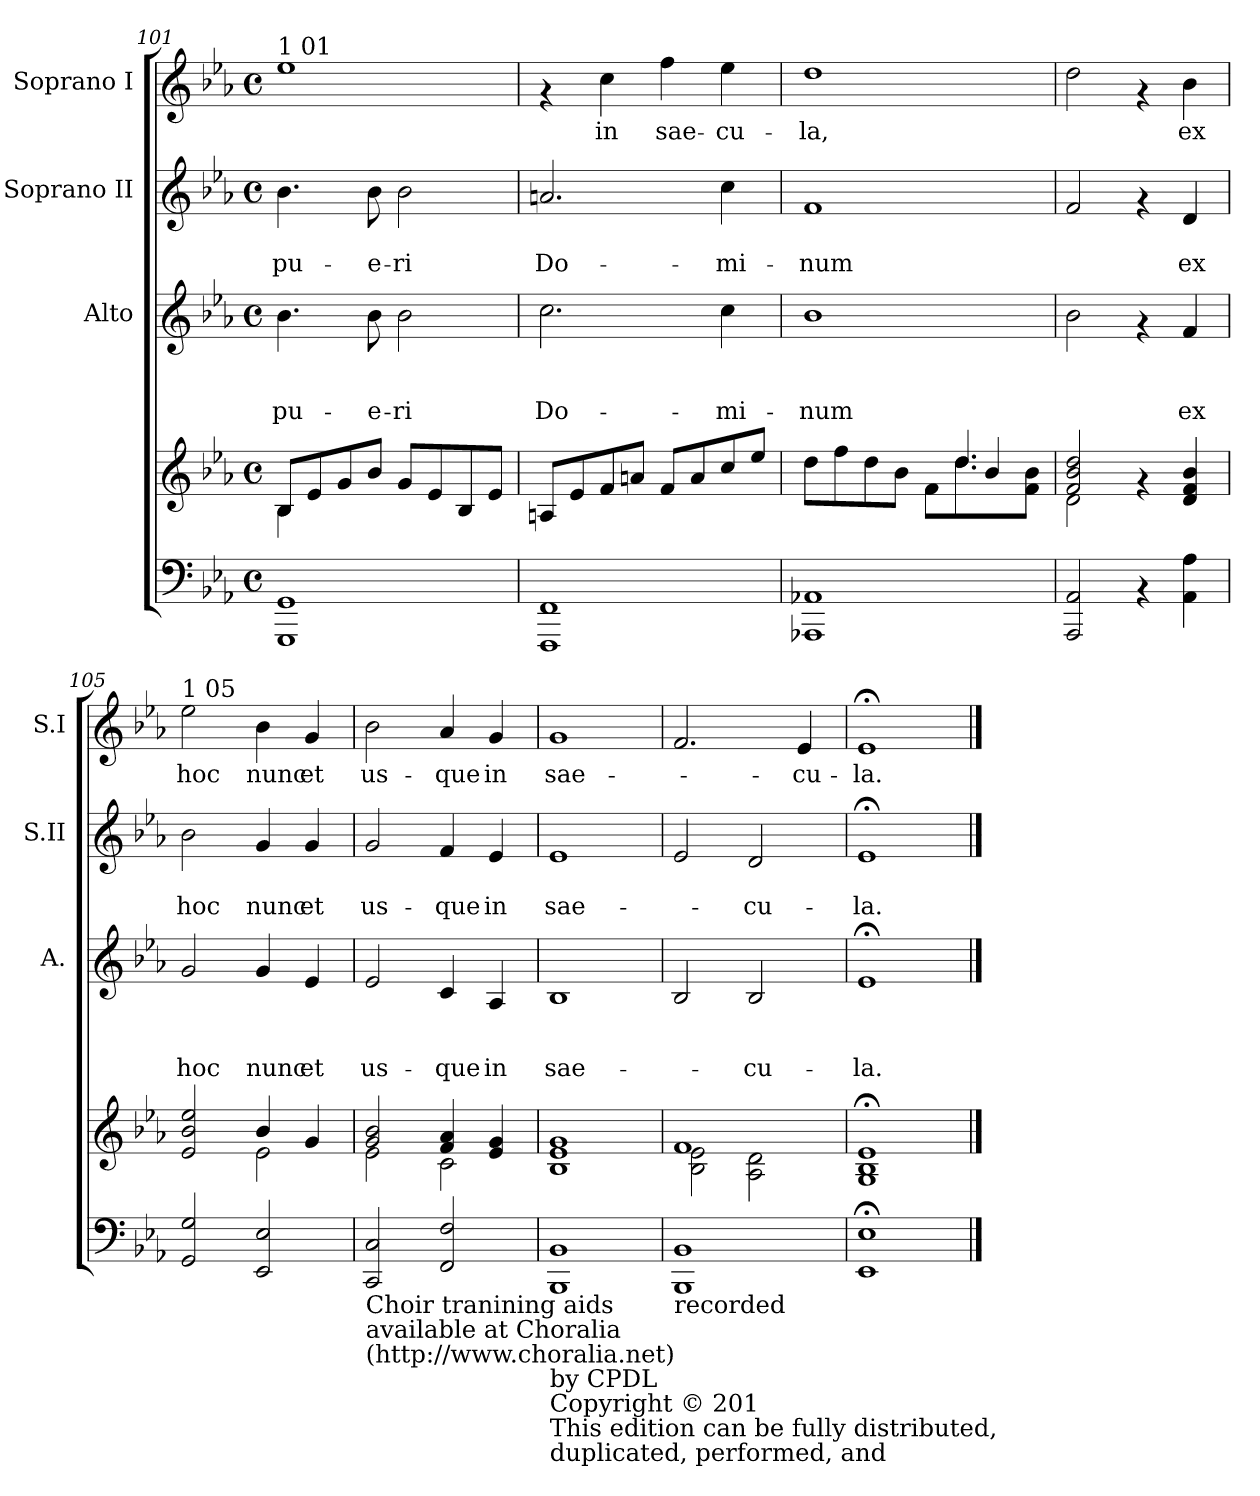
**kern	**kern	**kern	**text	**text	**text	**kern	**text	**text	**kern	**text
*part5	*part4	*part3	*part3	*part3	*part3	*part2	*part2	*part2	*part1	*part1
*staff5	*staff4	*staff3	*staff3	*staff3	*staff3	*staff2	*staff2	*staff2	*staff1	*staff1
*	*	*I"Alto	*	*	*	*I"Soprano II	*	*	*I"Soprano I	*
*	*	*I'A.	*	*	*	*I'S.II	*	*	*I'S.I	*
!!LO:LB:g=z
*clefF4	*clefG2	*clefG2	*	*	*	*clefG2	*	*	*clefG2	*
*k[b-e-a-]	*k[b-e-a-]	*k[b-e-a-]	*	*	*	*k[b-e-a-]	*	*	*k[b-e-a-]	*
*E-:	*E-:	*E-:	*	*	*	*E-:	*	*	*E-:	*
*M4/4	*M4/4	*M4/4	*	*	*	*M4/4	*	*	*M4/4	*
*met(c)	*met(c)	*met(c)	*	*	*	*met(c)	*	*	*met(c)	*
=101	=101	=101	=101	=101	=101	=101	=101	=101	=101	=101
*	*^	*	*	*	*	*	*	*	*	*
!	!	!	!	!	!	!	!	!	!	!LO:TX:a:t=1 01	!
!	!	!	!	!	!	!LO:LY:b	!	!	!LO:LY:b	!	!
1GGG 1GG	8B-/L	4B-\	4.b-\	.	.	pu-	4.b-\	.	pu-	1ee-	.
.	8e-/	.	.	.	.	.	.	.	.	.	.
.	8g/	2.ryy	.	.	.	.	.	.	.	.	.
!	!	!	!	!	!	!LO:LY:b	!	!	!LO:LY:b	!	!
.	8b-/J	.	8b-\	.	.	-e-	8b-\	.	-e-	.	.
!	!	!	!	!	!	!LO:LY:b	!	!	!LO:LY:b	!	!
.	8g/L	.	2b-\	.	.	-ri	2b-\	.	-ri	.	.
.	8e-/	.	.	.	.	.	.	.	.	.	.
.	8B-/	.	.	.	.	.	.	.	.	.	.
.	8e-/J	.	.	.	.	.	.	.	.	.	.
*	*v	*v	*	*	*	*	*	*	*	*	*
=102	=102	=102	=102	=102	=102	=102	=102	=102	=102	=102
!	!	!	!	!	!LO:LY:b	!	!	!LO:LY:b	!	!
1FFF 1FF	8An/L	2.cc\	.	.	Do-	2.an/	.	Do-	4rf	.
.	8e-/	.	.	.	.	.	.	.	.	.
!	!	!	!	!	!	!	!	!	!	!LO:LY:b
.	8f/	.	.	.	.	.	.	.	4cc\	in
.	8an/J	.	.	.	.	.	.	.	.	.
!	!	!	!	!	!	!	!	!	!	!LO:LY:b
.	8f/L	.	.	.	.	.	.	.	4ff\	sae-
.	8a/	.	.	.	.	.	.	.	.	.
!	!	!	!	!	!LO:LY:b	!	!	!LO:LY:b	!	!LO:LY:b
.	8cc/	4cc\	.	.	-mi-	4cc\	.	-mi-	4ee-\	-cu-
.	8ee-/J	.	.	.	.	.	.	.	.	.
=103	=103	=103	=103	=103	=103	=103	=103	=103	=103	=103
*	*^	*	*	*	*	*	*	*	*	*
*	*	*^	*	*	*	*	*	*	*	*	*
!	!	!	!	!	!	!	!LO:LY:b	!	!	!LO:LY:b	!	!LO:LY:b
1AAA-X 1AA-X	8dd\L	2ryy	2.ryy	1b-	.	.	-num	1f	.	-num	1dd	-la,
.	8ff\	.	.	.	.	.	.	.	.	.	.	.
.	8dd\	.	.	.	.	.	.	.	.	.	.	.
.	8b-\J	.	.	.	.	.	.	.	.	.	.	.
.	8f\L	8ryy	.	.	.	.	.	.	.	.	.	.
.	8.dd\	4.dd/	.	.	.	.	.	.	.	.	.	.
.	.	.	4b-/	.	.	.	.	.	.	.	.	.
.	16ryy	.	.	.	.	.	.	.	.	.	.	.
.	8f\ 8b-\J	.	.	.	.	.	.	.	.	.	.	.
*	*	*v	*v	*	*	*	*	*	*	*	*	*
=104	=104	=104	=104	=104	=104	=104	=104	=104	=104	=104	=104
2AAA-/ 2AA-/	2f/ 2b-/ 2dd/	2d\	2b-\	.	.	.	2f/	.	.	2dd\	.
4rAA	4rf	2ryy	4rf	.	.	.	4rf	.	.	4rf	.
!	!	!	!	!	!	!LO:LY:b	!	!	!LO:LY:b	!	!LO:LY:b
4AA-\ 4A-\	4d/ 4f/ 4b-/	.	4f/	.	.	ex	4d/	.	ex	4b-\	ex
!!LO:LB:g=z
=105	=105	=105	=105	=105	=105	=105	=105	=105	=105	=105	=105
!	!	!	!	!	!	!	!	!	!	!LO:TX:a:t=1 05	!
!	!	!	!	!	!	!LO:LY:b	!	!	!LO:LY:b	!	!LO:LY:b
2GG/ 2G/	2e-/ 2b-/ 2ee-/	2ryy	2g/	.	.	hoc	2b-\	.	hoc	2ee-\	hoc
!	!	!	!	!	!	!LO:LY:b	!	!	!LO:LY:b	!	!LO:LY:b
2EE-/ 2E-/	4b-/	2e-\	4g/	.	.	nunc	4g/	.	nunc	4b-\	nunc
!	!	!	!	!	!	!LO:LY:b	!	!	!LO:LY:b	!	!LO:LY:b
.	4g/	.	4e-/	.	.	et	4g/	.	et	4g/	et
=106	=106	=106	=106	=106	=106	=106	=106	=106	=106	=106	=106
!LO:TX:b:t=Choir tranining aids	!	!	!	!	!	!	!	!	!	!	!
!LO:TX:b:t=available at Choralia	!	!	!	!	!	!	!	!	!	!	!
!LO:TX:b:t=(http&colon;//www.choralia.net)	!	!	!	!	!	!	!	!	!	!	!
!	!	!	!	!	!	!LO:LY:b	!	!	!LO:LY:b	!	!LO:LY:b
2CC/ 2C/	2g/ 2b-/	2e-\	2e-/	.	.	us-	2g/	.	us-	2b-\	us-
!	!	!	!	!	!	!LO:LY:b	!	!	!LO:LY:b	!	!LO:LY:b
2FF/ 2F/	4f/ 4a-/	2c\	4c/	.	.	-que	4f/	.	-que	4a-/	-que
!	!	!	!	!	!	!LO:LY:b	!	!	!LO:LY:b	!	!LO:LY:b
.	4e-/ 4g/	.	4A-/	.	.	in	4e-/	.	in	4g/	in
*	*v	*v	*	*	*	*	*	*	*	*	*
=107	=107	=107	=107	=107	=107	=107	=107	=107	=107	=107
!LO:TX:b:t=by CPDL	!	!	!	!	!	!	!	!	!	!
!LO:TX:b:t=Copyright © 201	!	!	!	!	!	!	!	!	!	!
!LO:TX:b:t=This edition can be fully distributed,	!	!	!	!	!	!	!	!	!	!
!LO:TX:b:t=duplicated, performed, and	!	!	!	!	!	!	!	!	!	!
!	!	!	!	!	!LO:LY:b	!	!	!LO:LY:b	!	!LO:LY:b
1BBB- 1BB-	1B- 1e- 1g	1B-	.	.	sae-	1e-	.	sae-	1g	sae-
=108	=108	=108	=108	=108	=108	=108	=108	=108	=108	=108
*	*^	*	*	*	*	*	*	*	*	*
!LO:TX:b:t=recorded	!	!	!	!	!	!	!	!	!	!	!
1BBB- 1BB-	1f	2B-\ 2e-\	2B-/	.	.	.	2e-/	.	.	2.f/	.
!	!	!	!	!	!	!LO:LY:b	!	!	!LO:LY:b	!	!
.	.	2A-\ 2d\	2B-/	.	.	-cu-	2d/	.	-cu-	.	.
!	!	!	!	!	!	!	!	!	!	!	!LO:LY:b
.	.	.	.	.	.	.	.	.	.	4e-/	-cu-
*	*v	*v	*	*	*	*	*	*	*	*	*
=109	=109	=109	=109	=109	=109	=109	=109	=109	=109	=109
!	!	!	!	!	!LO:LY:b	!	!	!LO:LY:b	!	!LO:LY:b
1EE-; 1E-;	1G; 1B-; 1e-;	1e-;	.	.	-la.	1e-;	.	-la.	1e-;	-la.
==	==	==	==	==	==	==	==	==	==	==
*-	*-	*-	*-	*-	*-	*-	*-	*-	*-	*-
